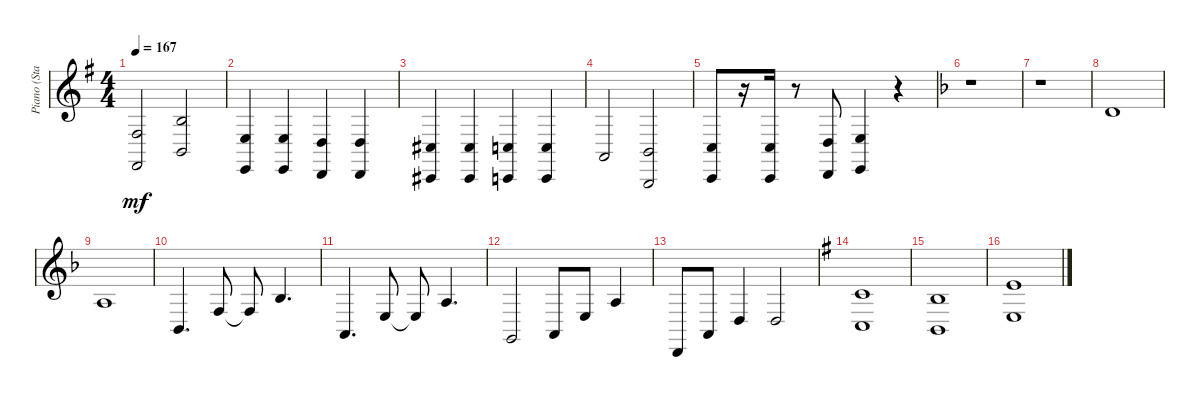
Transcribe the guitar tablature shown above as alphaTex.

\track ("Piano (Staff 2)" "Piano (Sta") {instrument acousticgrandpiano}
\staff {score}
\tuning (E4 B3 G3 D3 A2 E2 B1) {hide}
\ts (4 4)
\tempo 167
\clef g2
\ks eminor
(4.4 2.6).2{dy mf} (0.2 2.5).2 |
(2.4 0.6).4 (2.4 0.6).4 (0.4 3.7).4 (0.4 3.7).4 |
(4.5 2.7).4 (4.5 2.7).4 (3.5 1.7).4 (3.5 1.7).4 |
0.5.2 (2.5 0.7).2 |
(3.5 1.7).8 r.16 (3.5 1.7).16 r.8 (0.4 3.7).8 (2.4 0.6).4 r.4 |
\ks dminor
r.1 |
r.1 |
3.2.1 |
2.3.1 |
1.5.4{d} 3.4.8 3.4{t}.8 3.3.4{d} |
0.5.4{d} 2.4.8 2.4{t}.8 2.3.4{d} |
3.6.2 0.5.8 2.4.8 2.3.4 |
3.7.8 0.5.8 0.4.4 0.4.2 |
\ks eminor
(1.2 3.5).1 |
(0.2 2.5).1 |
(0.1 2.4).1
